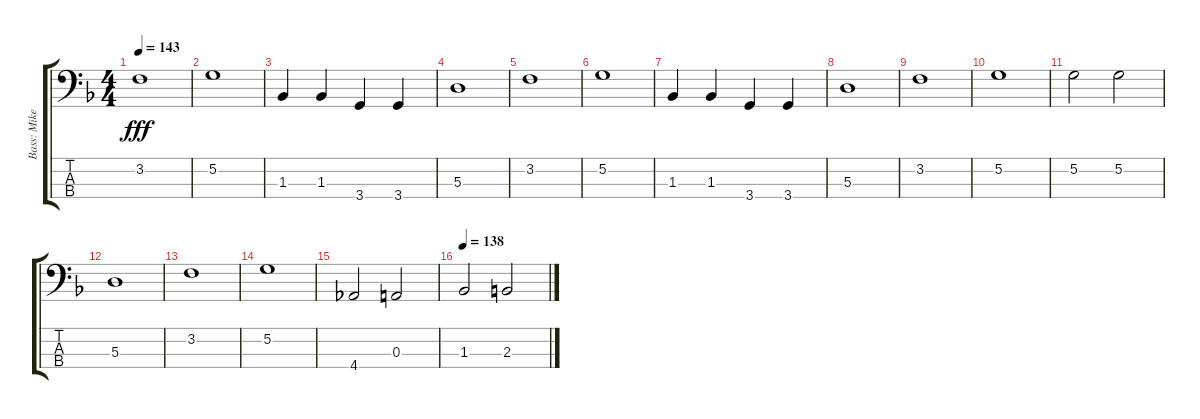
\track ("Bass: Mike" "Bass: Mike") {instrument electricbassfinger}
\staff {score tabs}
\tuning (G2 D2 A1 E1) {hide}
\ts (4 4)
\tempo 143
\clef f4
\ks f
3.2.1{dy fff} |
5.2.1 |
1.3.4 1.3.4 3.4.4 3.4.4 |
5.3.1 |
3.2.1 |
5.2.1 |
1.3.4 1.3.4 3.4.4 3.4.4 |
5.3.1 |
3.2.1 |
5.2.1 |
5.2.2 5.2.2 |
5.3.1 |
3.2.1 |
5.2.1 |
4.4.2 0.3.2 |
\tempo 138
1.3.2 2.3.2
